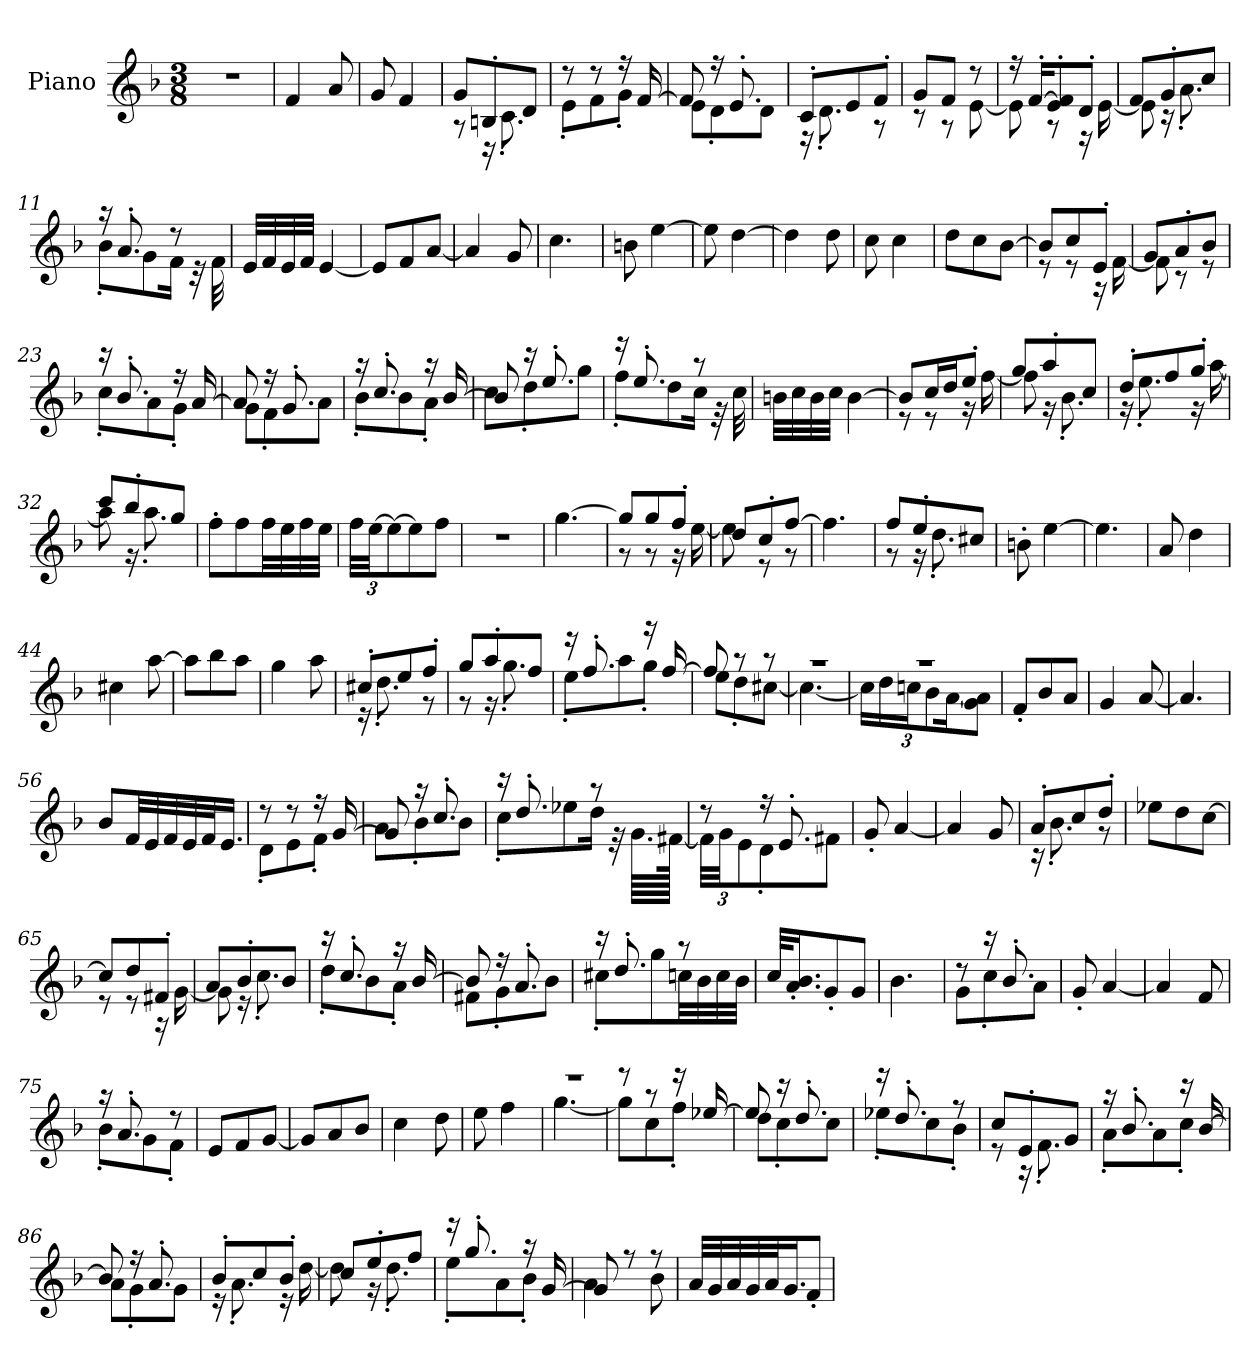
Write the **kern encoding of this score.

**kern
*part1
*staff1
*I"Piano
*I'Pno.
*clefG2
*k[b-]
*M3/8
*MM160
=1
4.r
=2
4f/
8a/
=3
8g/
4f/
=4
*^
8g/L	8r
8Bn'/	16r
.	8.c'\
8d/J	.
=5	=5
8r	8e'\L
8r	8f\
16r	8g'\J
[16f/	.
=6	=6
8f/]	8e\L
16r	8d'\
8.e'/	.
.	8d\J
=7	=7
8c'/L	16r
.	8.d'\
8e/	.
8f'/J	8r
=8	=8
8g/L	8r
8f/J	8r
8r	[8e\
=9	=9
16r	8e\]
[16f'/KL	.
8e/' 8f/]'	8r
8d'/J	16r
.	[16e\
!!LO:LB:g=z	!!
=10	=10
8f/L	8e\]
8g'/	16r
.	8.a'\
8cc/J	.
=11	=11
16r	8b-'\L
8.a'/	.
.	8g\
8r	16f\Jk
.	32r
.	32f\
*v	*v
=12
32e/LLL
32f/
32e/
32f/JJJ
[4e/
=13
8e/L]
8f/
[8a/J
=14
4a/]
8g/
=15
4.cc\
=16
8bn\
[4ee\
=17
8ee\]
[4dd\
=18
4dd\]
8dd\
=19
8cc\
4cc\
!!LO:LB:g=z
=20
8dd\L
8cc\
[8b-\J
=21
*^
8b-/L]	8r
8cc/	8r
8e'/J	16r
.	[16f\
=22	=22
8g/L	8f\]
8a'/	8r
8b-/J	8r
=23	=23
16r	8cc'\L
8.b-'/	.
.	8a\
16r	8g'\J
[16a/	.
=24	=24
8a/]	8g\L
16r	8f'\
8.g'/	.
.	8a\J
=25	=25
16r	8b-'\L
8.cc'/	.
.	8b-\
16r	8a'\J
[16b-/	.
=26	=26
8b-/]	8cc\L
16r	8dd'\
8.ee'/	.
.	8gg\J
!!LO:LB:g=z	!!
=27	=27
16r	8ff'\L
8.ee'/	.
.	8dd\
8r	16cc\Jk
.	32r
.	32cc\
*v	*v
=28
32bn\LLL
32cc\
32b\
32cc\JJJ
[4b\
=29
*^
8b/L]	8r
16cc/L	8r
16dd/J	.
8ee'/J	16r
.	[16ff\
=30	=30
8gg/L	8ff\]
8aa'/	16r
.	8.b-'\
8cc/J	.
=31	=31
8dd'/L	16r
.	8.ee'\
8ff/	.
8gg'/J	16r
.	[16aa\
=32	=32
8ccc/L	8aa\]
8bb-'/	16r
.	8.aa'\
8gg/J	.
*v	*v
=33
8ff'\L
8ff\
32ff\LL
32ee\
32ff\
32ee\JJJ
!!LO:LB:g=z
=34
*Xbrackettup
48ff\LLL
[48ee\JJ
12ee\_
8ee\]
8ff\J
=35
4.r
=36
[4.gg\
=37
*^
8gg/L]	8r
8gg/	8r
8ff'/J	16r
.	[16ee\
=38	=38
8dd/L	8ee\]
8cc'/	8r
[8ff/J	8r
*v	*v
=39
4.ff\]
=40
*^
8ff/L	8r
8ee'/	16r
.	8.dd'\
8cc#X/J	.
*v	*v
=41
8bn'\
[4ee\
=42
4.ee\]
=43
8a/
4dd\
=44
4cc#X\
[8aa\
!!LO:LB:g=z
=45
8aa\L]
8bb-\
8aa\J
=46
4gg\
8aa\
=47
*^
8cc#X'/L	16r
.	8.dd'\
8ee/	.
8ff'/J	8r
=48	=48
8gg/L	8r
8aa'/	16r
.	8.gg'\
8ff/J	.
=49	=49
16r	8ee'\L
8.ff'/	.
.	8aa\
16r	8gg'\J
[16ff/	.
=50	=50
8ff/]	8ee\L
8r	8dd'\
8r	[8cc#X\J
=51	=51
4.r	4.cc#\_
=52	=52
4.r	24cc#\LL]
.	24dd\
.	24ccn\J
.	12b-\
.	[24a\K
.	8g\ 8a\]J
*v	*v
!!LO:LB:g=z
=53
8f'/L
8b-/
8a/J
=54
4g/
[8a/
=55
4.a/]
=56
8b-/L
32f/LL
32e/
32f/
32e/
32f/J
16.e/JJ
=57
*^
8r	8d'\L
8r	8e\
16r	8f'\J
[16g/	.
=58	=58
8g/]	8a\L
16r	8b-'\
8.cc'/	.
.	8b-\J
=59	=59
16r	8cc'\L
8.dd'/	.
.	8ee-X\
8r	16dd\Jk
.	32r
.	64.g\LLLL
.	[128f#X\JJJJk
!!LO:LB:g=z	!!
=60	=60
8r	48f#\LLL]
.	48g\JJ
.	12e\
16r	8d'\
8.e'/	.
.	8f#X\J
*v	*v
=61
8g'/
[4a/
=62
4a/]
8g/
=63
*^
8a'/L	16r
.	8.b-'\
8cc/	.
8dd'/J	8r
*v	*v
=64
8ee-X\L
8dd\
[8cc\J
=65
*^
8cc/L]	8r
8dd/	8r
8f#X'/J	16r
.	[16g\
=66	=66
8a/L	8g\]
8b-'/	16r
.	8.cc'\
8b-/J	.
=67	=67
16r	8dd'\L
8.cc'/	.
.	8b-\
16r	8a'\J
[16b-/	.
!!LO:LB:g=z	!!
=68	=68
8b-/]	8f#X\L
16r	8g'\
8.a'/	.
.	8b-\J
=69	=69
16r	8cc#X'\L
8.dd'/	.
.	8gg\
8r	32ccn\LL
.	32b-\
.	32cc\
.	32b-\JJJ
*v	*v
=70
32cc/KLL
16.a/' 16.b-/'J
8g'/
8g/J
=71
4.b-\
=72
*^
8r	8g\L
16r	8cc'\
8.b-'/	.
.	8a\J
*v	*v
=73
8g'/
[4a/
=74
4a/]
8f/
=75
*^
16r	8b-'\L
8.a'/	.
.	8g\
8r	8f'\J
*v	*v
!!LO:LB:g=z
=76
8e/L
8f/
[8g/J
=77
8g/L]
8a/
8b-/J
=78
4cc\
8dd\
=79
8ee\
4ff\
=80
*^
4.r	[4.gg\
=81	=81
8r	8gg\L]
8r	8cc\
16r	8ff'\J
[16ee-X/	.
=82	=82
8ee-/]	8dd\L
16r	8cc'\
8.dd'/	.
.	8cc\J
=83	=83
16r	8ee-X'\L
8.dd'/	.
.	8cc\
8r	8b-'\J
=84	=84
8cc/L	8r
8e'/	16r
.	8.f'\
8g/J	.
!!LO:LB:g=z	!!
=85	=85
16r	8a'\L
8.b-'/	.
.	8a\
16r	8cc'\J
[16b-/	.
=86	=86
8b-/]	8a\L
16r	8g'\
8.a'/	.
.	8g\J
=87	=87
8b-'/L	16r
.	8.a'\
8cc/	.
8b-'/J	16r
.	[16dd\
=88	=88
8cc/L	8dd\]
8ee'/	16r
.	8.dd'\
8ff/J	.
=89	=89
16r	8ee'\L
8.gg'/	.
.	8a\
16r	8b-'\J
[16g/	.
=90	=90
8g/]	4a\
8r	.
8r	8b-\
*v	*v
=91
32a/LLL
32g/
32a/
32g/
32a/J
16.g/J
8f'/J
=
*-
